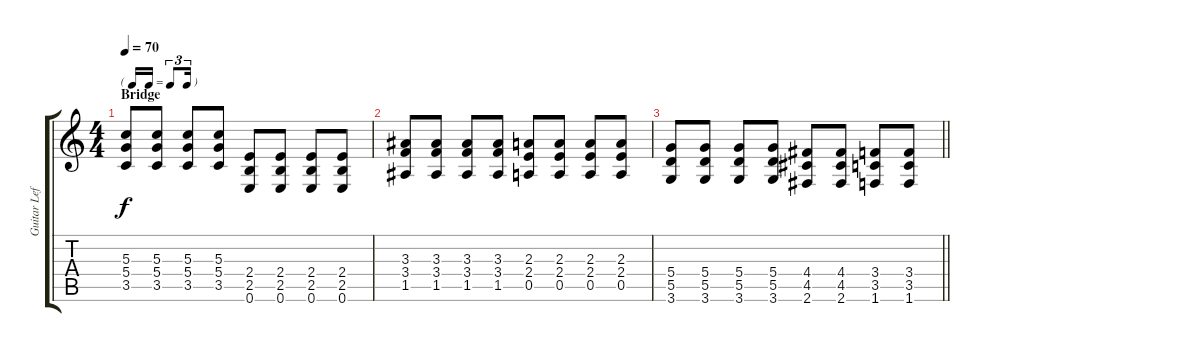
\track ("Guitar Left" "Guitar Lef") {instrument overdrivenguitar}
\staff {score tabs}
\tuning (E4 B3 G3 D3 A2 E2) {hide}
\ts (4 4)
\tf triplet16th
\section ("" "Bridge")
\tempo 70
\clef g2
\ks c
(5.3 5.4 3.5).8{dy f} (5.3 5.4 3.5).8 (5.3 5.4 3.5).8 (5.3 5.4 3.5).8 (2.4 2.5 0.6).8 (2.4 2.5 0.6).8 (2.4 2.5 0.6).8 (2.4 2.5 0.6).8 |
(3.3 3.4 1.5).8 (3.3 3.4 1.5).8 (3.3 3.4 1.5).8 (3.3 3.4 1.5).8 (2.3 2.4 0.5).8 (2.3 2.4 0.5).8 (2.3 2.4 0.5).8 (2.3 2.4 0.5).8 |
\barLineRight lightlight
(5.4 5.5 3.6).8 (5.4 5.5 3.6).8 (5.4 5.5 3.6).8 (5.4 5.5 3.6).8 (4.4 4.5 2.6).8 (4.4 4.5 2.6).8 (3.4 3.5 1.6).8 (3.4 3.5 1.6).8
